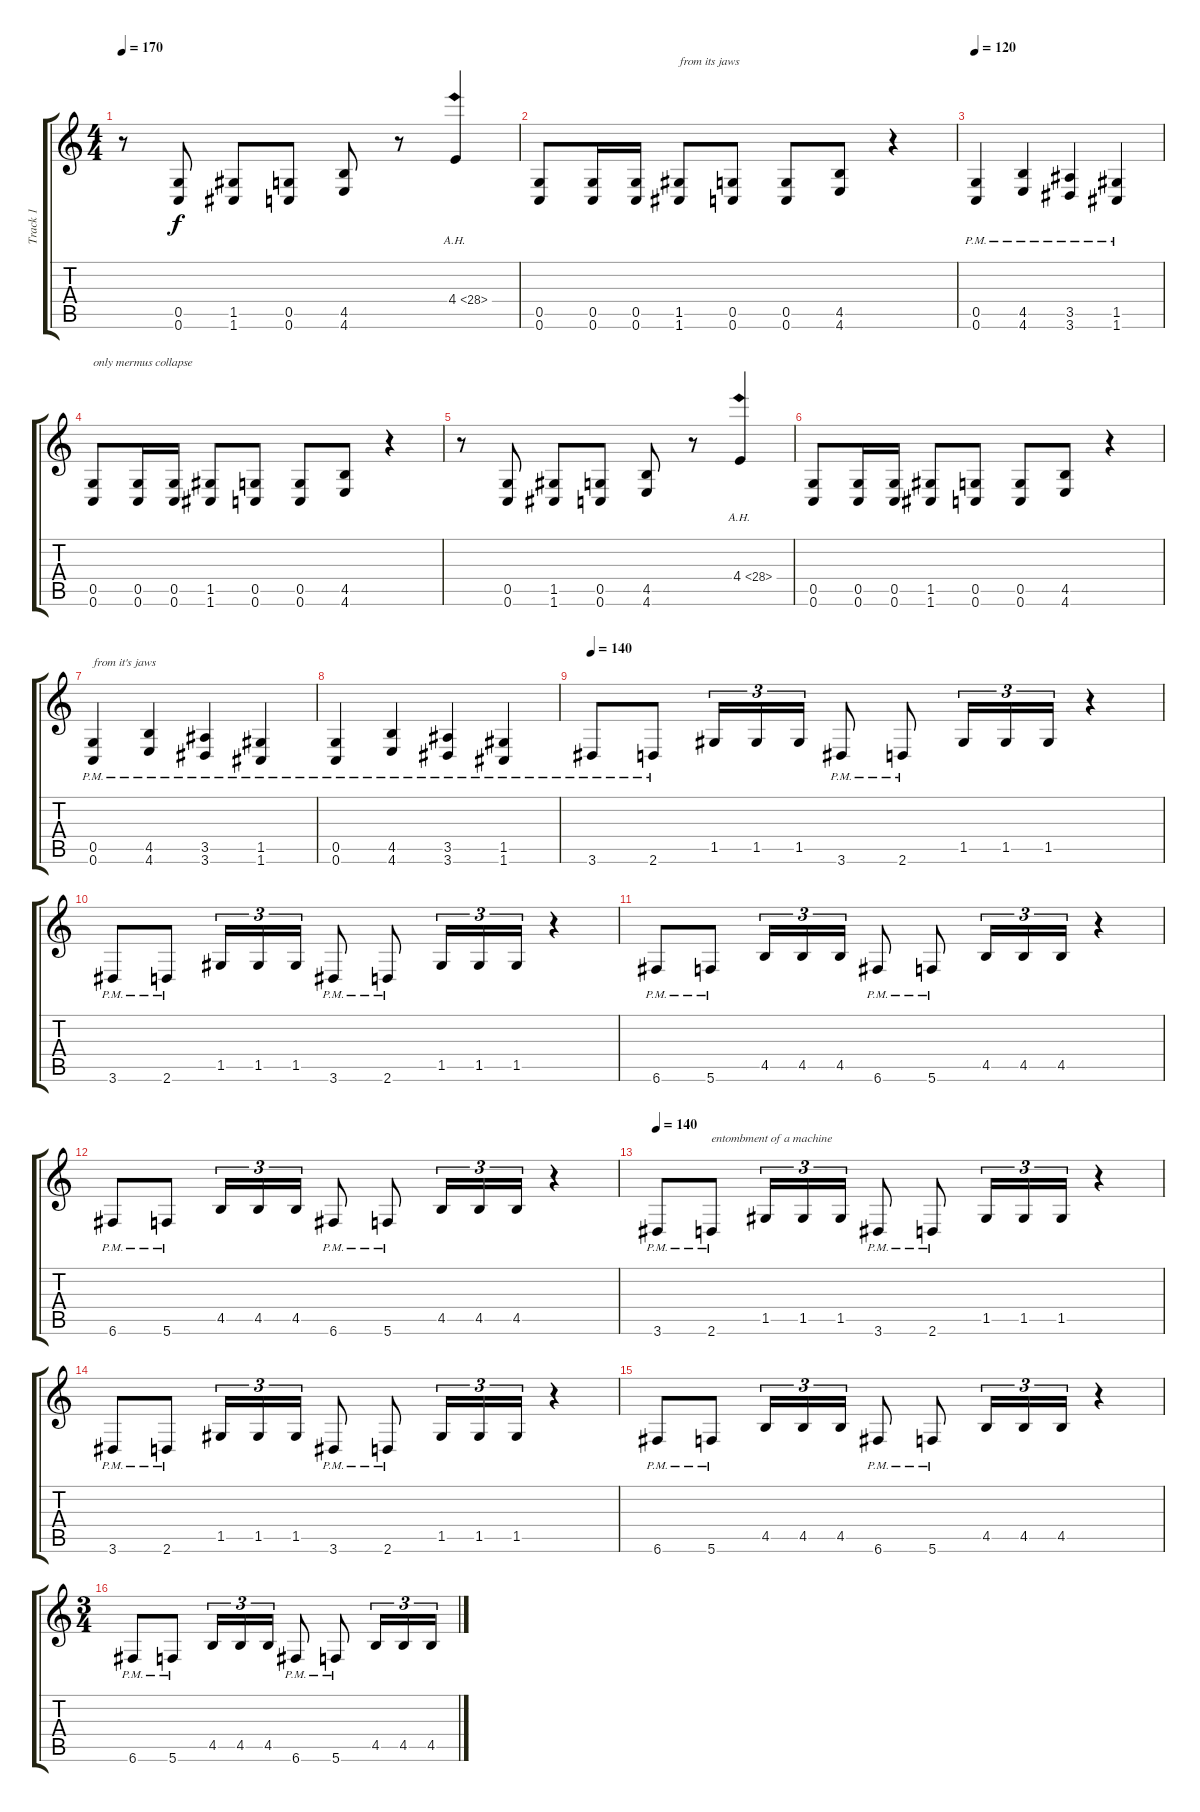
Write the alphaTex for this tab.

\track ("Track 1" "Track 1") {instrument distortionguitar}
\staff {score tabs}
\tuning (D4 A3 F3 C3 G2 C2) {hide}
\ts (4 4)
\tempo 170
\clef g2
\ks c
r.8{dy f} (0.5 0.6).8 (1.5 1.6).8 (0.5 0.6).8 (4.5 4.6).8 r.8 4.4{ah 24}.4 |
(0.5 0.6).8 (0.5 0.6).16 (0.5 0.6).16 (1.5 1.6).8{txt "from its jaws"} (0.5 0.6).8 (0.5 0.6).8 (4.5 4.6).8 r.4 |
\tempo 120
(0.5{pm} 0.6{pm}).4 (4.5{pm} 4.6{pm}).4 (3.5{pm} 3.6{pm}).4 (1.5{pm} 1.6{pm}).4 |
(0.5 0.6).8{txt "only mermus collapse "} (0.5 0.6).16 (0.5 0.6).16 (1.5 1.6).8 (0.5 0.6).8 (0.5 0.6).8 (4.5 4.6).8 r.4 |
r.8 (0.5 0.6).8 (1.5 1.6).8 (0.5 0.6).8 (4.5 4.6).8 r.8 4.4{ah 24}.4 |
(0.5 0.6).8 (0.5 0.6).16 (0.5 0.6).16{txt " "} (1.5 1.6).8 (0.5 0.6).8 (0.5 0.6).8 (4.5 4.6).8 r.4 |
(0.5{pm} 0.6{pm}).4{txt "from it's jaws"} (4.5{pm} 4.6{pm}).4 (3.5{pm} 3.6{pm}).4 (1.5{pm} 1.6{pm}).4 |
(0.5{pm} 0.6{pm}).4 (4.5{pm} 4.6{pm}).4 (3.5{pm} 3.6{pm}).4 (1.5{pm} 1.6{pm}).4 |
\tempo 140
3.6{pm}.8 2.6{pm}.8 1.5.16{tu (3 2)} 1.5.16{tu (3 2)} 1.5.16{tu (3 2)} 3.6{pm}.8 2.6{pm}.8 1.5.16{tu (3 2)} 1.5.16{tu (3 2)} 1.5.16{tu (3 2)} r.4 |
3.6{pm}.8 2.6{pm}.8 1.5.16{tu (3 2)} 1.5.16{tu (3 2)} 1.5.16{tu (3 2)} 3.6{pm}.8 2.6{pm}.8 1.5.16{tu (3 2)} 1.5.16{tu (3 2)} 1.5.16{tu (3 2)} r.4 |
6.6{pm}.8 5.6{pm}.8 4.5.16{tu (3 2)} 4.5.16{tu (3 2)} 4.5.16{tu (3 2)} 6.6{pm}.8 5.6{pm}.8 4.5.16{tu (3 2)} 4.5.16{tu (3 2)} 4.5.16{tu (3 2)} r.4 |
6.6{pm}.8 5.6{pm}.8 4.5.16{tu (3 2)} 4.5.16{tu (3 2)} 4.5.16{tu (3 2)} 6.6{pm}.8 5.6{pm}.8 4.5.16{tu (3 2)} 4.5.16{tu (3 2)} 4.5.16{tu (3 2)} r.4 |
\tempo 140
3.6{pm}.8 2.6{pm}.8{txt "entombment of a machine"} 1.5.16{tu (3 2)} 1.5.16{tu (3 2)} 1.5.16{tu (3 2)} 3.6{pm}.8 2.6{pm}.8 1.5.16{tu (3 2)} 1.5.16{tu (3 2)} 1.5.16{tu (3 2)} r.4 |
3.6{pm}.8 2.6{pm}.8 1.5.16{tu (3 2)} 1.5.16{tu (3 2)} 1.5.16{tu (3 2)} 3.6{pm}.8 2.6{pm}.8 1.5.16{tu (3 2)} 1.5.16{tu (3 2)} 1.5.16{tu (3 2)} r.4 |
6.6{pm}.8 5.6{pm}.8 4.5.16{tu (3 2)} 4.5.16{tu (3 2)} 4.5.16{tu (3 2)} 6.6{pm}.8 5.6{pm}.8 4.5.16{tu (3 2)} 4.5.16{tu (3 2)} 4.5.16{tu (3 2)} r.4 |
\ts (3 4)
6.6{pm}.8 5.6{pm}.8 4.5.16{tu (3 2)} 4.5.16{tu (3 2)} 4.5.16{tu (3 2)} 6.6{pm}.8 5.6{pm}.8 4.5.16{tu (3 2)} 4.5.16{tu (3 2)} 4.5.16{tu (3 2)}
